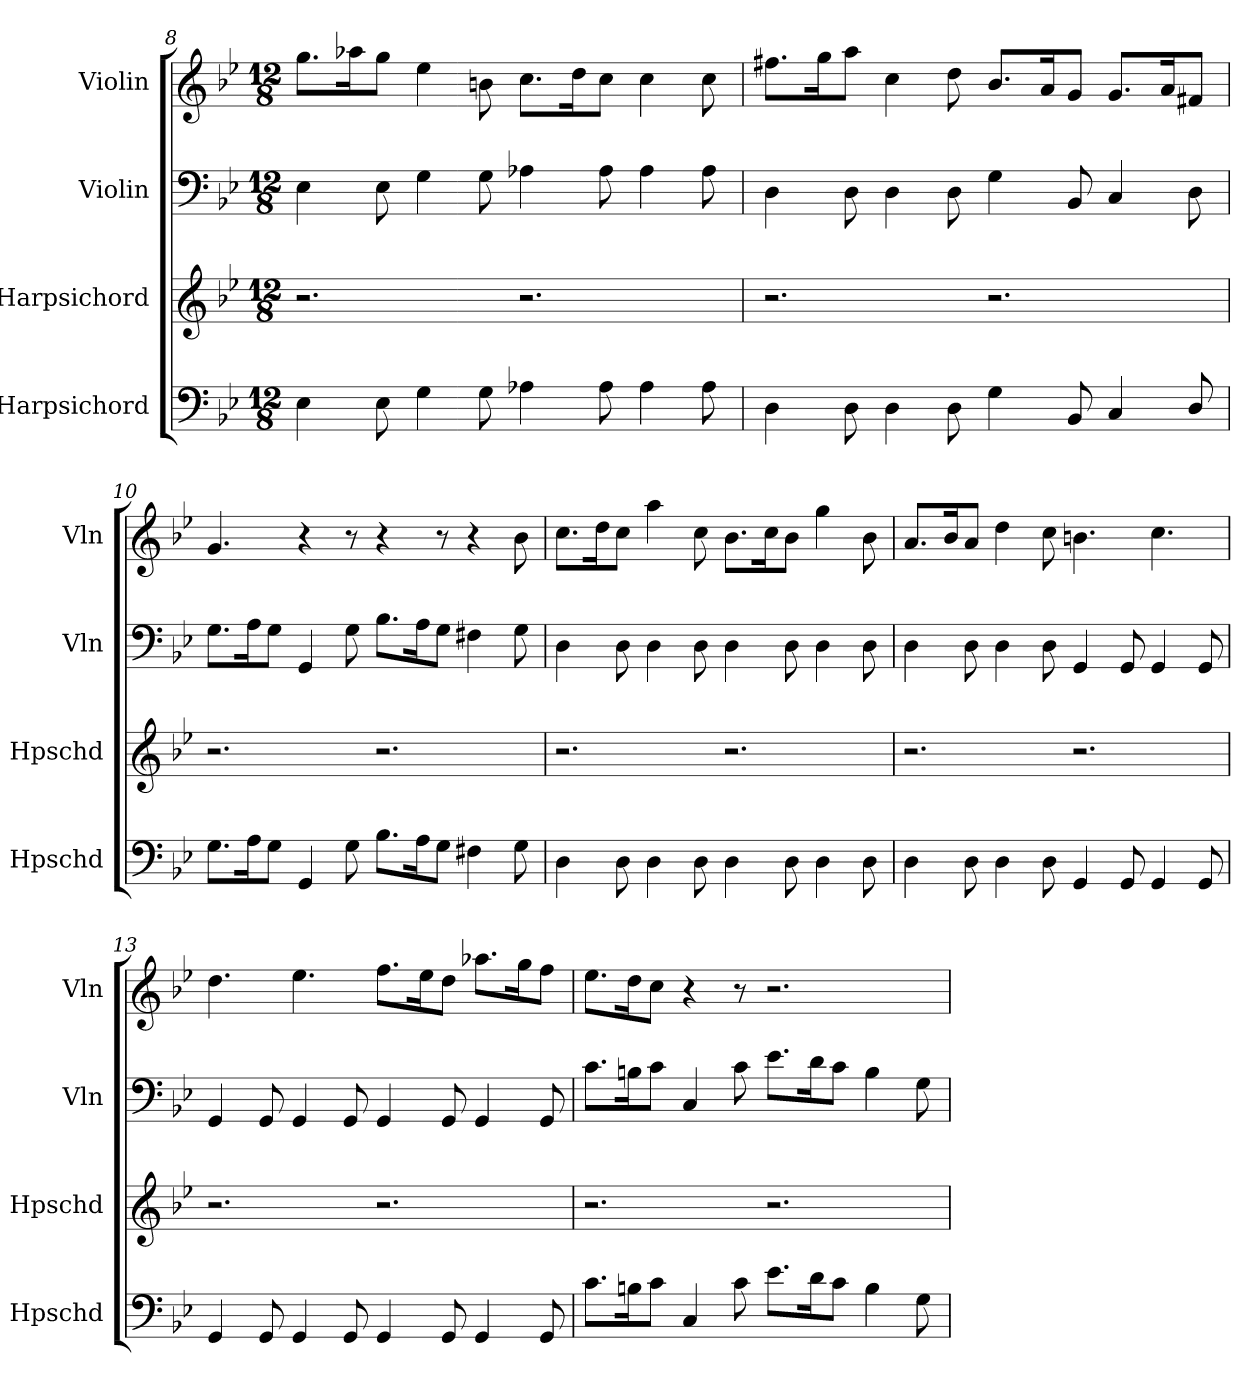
**kern	**kern	**kern	**kern
*part4	*part3	*part2	*part1
*staff4	*staff3	*staff2	*staff1
*I"Harpsichord	*I"Harpsichord	*I"Violin	*I"Violin
*I'Hpschd	*I'Hpschd	*I'Vln	*I'Vln
*clefF4	*clefG2	*clefF4	*clefG2
*k[b-e-]	*k[b-e-]	*k[b-e-]	*k[b-e-]
*M12/8	*M12/8	*M12/8	*M12/8
=8	=8	=8	=8
4E-\	2.r	4E-\	8.gg\L
.	.	.	16aa-X\K
8E-\	.	8E-\	8gg\J
4G\	.	4G\	4ee-\
8G\	.	8G\	8bn\
4A-X\	2.r	4A-X\	8.cc\L
.	.	.	16dd\K
8A-\	.	8A-\	8cc\J
4A-\	.	4A-\	4cc\
8A-\	.	8A-\	8cc\
=9	=9	=9	=9
4D\	2.r	4D\	8.ff#X\L
.	.	.	16gg\K
8D\	.	8D\	8aa\J
4D\	.	4D\	4cc\
8D\	.	8D\	8dd\
4G\	2.r	4G\	8.b-/L
.	.	.	16a/K
8BB-/	.	8BB-/	8g/J
4C/	.	4C/	8.g/L
.	.	.	16a/K
8D/	.	8D\	8f#X/J
=10	=10	=10	=10
8.G\L	2.r	8.G\L	4.g/
16A\K	.	16A\K	.
8G\J	.	8G\J	.
4GG/	.	4GG/	4r
8G\	.	8G\	8r
8.B-\L	2.r	8.B-\L	4r
16A\K	.	16A\K	.
8G\J	.	8G\J	8r
4F#X\	.	4F#X\	4r
8G\	.	8G\	8b-\
=11	=11	=11	=11
4D\	2.r	4D\	8.cc\L
.	.	.	16dd\K
8D\	.	8D\	8cc\J
4D\	.	4D\	4aa\
8D\	.	8D\	8cc\
4D\	2.r	4D\	8.b-\L
.	.	.	16cc\K
8D\	.	8D\	8b-\J
4D\	.	4D\	4gg\
8D\	.	8D\	8b-\
=12	=12	=12	=12
4D\	2.r	4D\	8.a/L
.	.	.	16b-/K
8D\	.	8D\	8a/J
4D\	.	4D\	4dd\
8D\	.	8D\	8cc\
4GG/	2.r	4GG/	4.bn\
8GG/	.	8GG/	.
4GG/	.	4GG/	4.cc\
8GG/	.	8GG/	.
=13	=13	=13	=13
4GG/	2.r	4GG/	4.dd\
8GG/	.	8GG/	.
4GG/	.	4GG/	4.ee-\
8GG/	.	8GG/	.
4GG/	2.r	4GG/	8.ff\L
.	.	.	16ee-\K
8GG/	.	8GG/	8dd\J
4GG/	.	4GG/	8.aa-X\L
.	.	.	16gg\K
8GG/	.	8GG/	8ff\J
=14	=14	=14	=14
8.c\L	2.r	8.c\L	8.ee-\L
16Bn\K	.	16Bn\K	16dd\K
8c\J	.	8c\J	8cc\J
4C/	.	4C/	4r
8c\	.	8c\	8r
8.e-\L	2.r	8.e-\L	2.r
16d\K	.	16d\K	.
8c\J	.	8c\J	.
4B\	.	4B\	.
8G\	.	8G\	.
=	=	=	=
*-	*-	*-	*-
